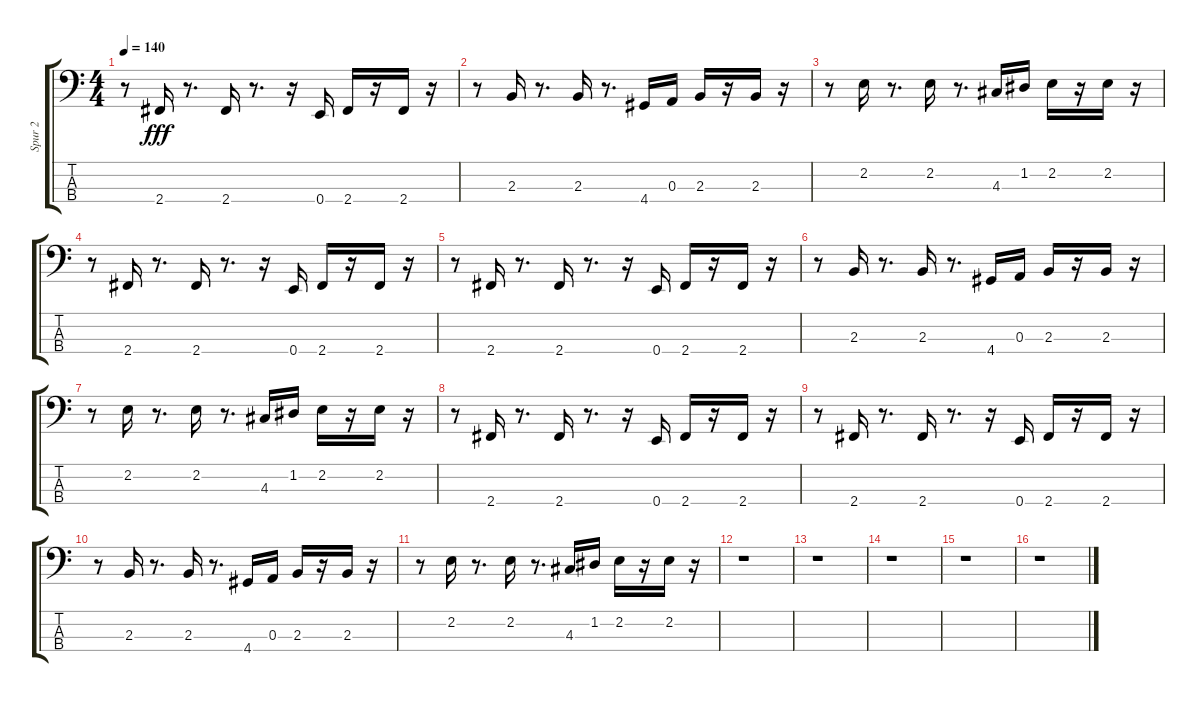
\track ("Spur 2" "Spur 2") {instrument electricbassfinger}
\staff {score tabs}
\tuning (G2 D2 A1 E1) {hide}
\ts (4 4)
\tempo 140
\clef f4
\ks c
r.8{dy fff} 2.4.16 r.8{d} 2.4.16 r.8{d} r.16 0.4.16 2.4.16 r.16 2.4.16 r.16 |
r.8 2.3.16 r.8{d} 2.3.16 r.8{d} 4.4.16 0.3.16 2.3.16 r.16 2.3.16 r.16 |
r.8 2.2.16 r.8{d} 2.2.16 r.8{d} 4.3.16 1.2.16 2.2.16 r.16 2.2.16 r.16 |
r.8 2.4.16 r.8{d} 2.4.16 r.8{d} r.16 0.4.16 2.4.16 r.16 2.4.16 r.16 |
r.8 2.4.16 r.8{d} 2.4.16 r.8{d} r.16 0.4.16 2.4.16 r.16 2.4.16 r.16 |
r.8 2.3.16 r.8{d} 2.3.16 r.8{d} 4.4.16 0.3.16 2.3.16 r.16 2.3.16 r.16 |
r.8 2.2.16 r.8{d} 2.2.16 r.8{d} 4.3.16 1.2.16 2.2.16 r.16 2.2.16 r.16 |
r.8 2.4.16 r.8{d} 2.4.16 r.8{d} r.16 0.4.16 2.4.16 r.16 2.4.16 r.16 |
r.8 2.4.16 r.8{d} 2.4.16 r.8{d} r.16 0.4.16 2.4.16 r.16 2.4.16 r.16 |
r.8 2.3.16 r.8{d} 2.3.16 r.8{d} 4.4.16 0.3.16 2.3.16 r.16 2.3.16 r.16 |
r.8 2.2.16 r.8{d} 2.2.16 r.8{d} 4.3.16 1.2.16 2.2.16 r.16 2.2.16 r.16 |
r.1 |
r.1 |
r.1 |
r.1 |
r.1
